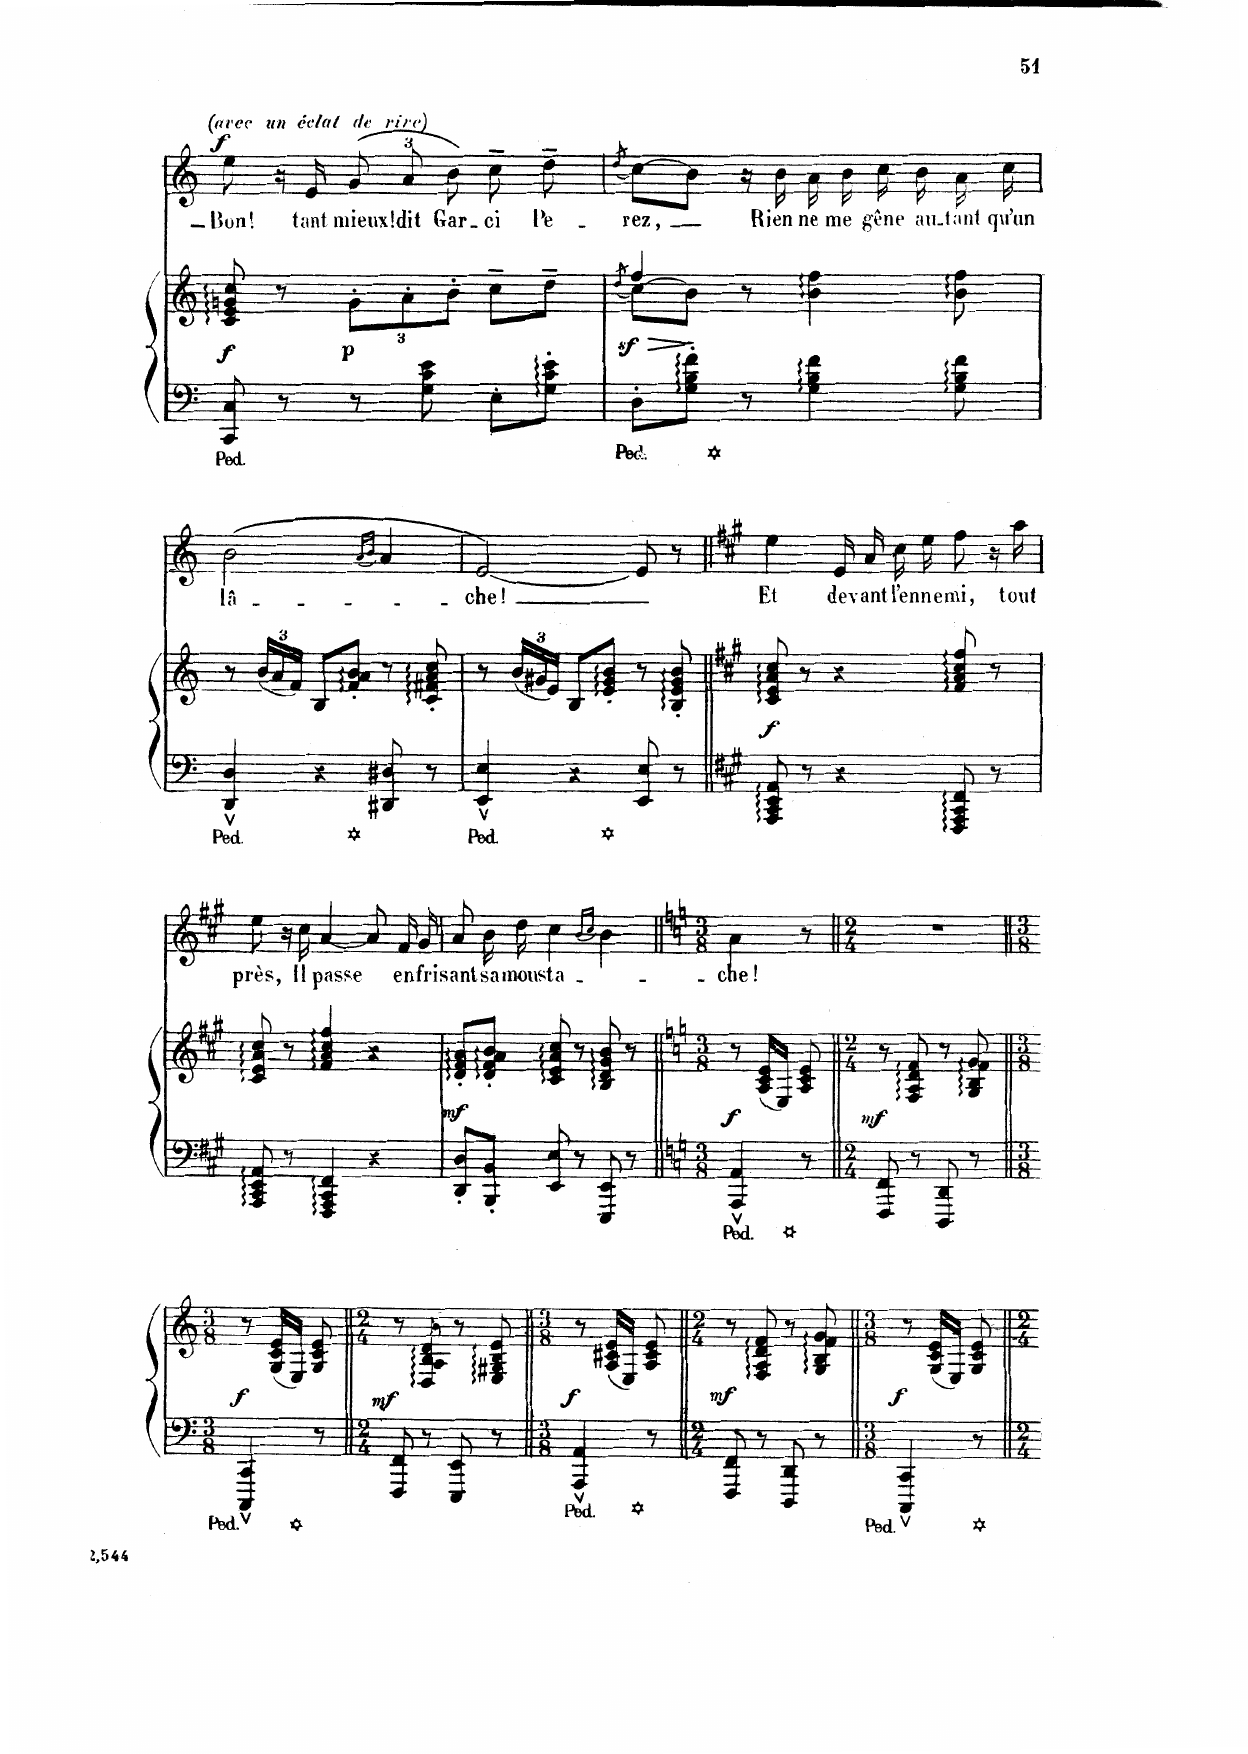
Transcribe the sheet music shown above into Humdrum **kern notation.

**kern	**kern	**dynam	**kern	**text	**dynam
*part2	*part2	*part2	*part1	*part1	*part1
*staff3	*staff2	*staff2/3	*staff1	*staff1	*staff1
*I"Piano	*	*	*I"Chant Voice	*	*
*I'Pno	*	*	*	*	*
*clefF4	*clefG2	*	*clefG2	*	*
*k[]	*k[]	*	*k[]	*	*
*M3/4	*M3/4	*	*M3/4	*	*
=70	=70	=70	=70	=70	=70
!	!	!	!LO:TX:i:t=(avec un éclat de rire)	!	!
!	!	!LO:DY:b	!	!	!LO:DY:a
8CC/ 8C/	8c/ 8e/ 8gn/ 8cc/	f	8ee\	Bon!	f
8r	8r	.	16r	.	.
.	.	.	16e/	tant	.
*	*Xbrackettup	*	*	*	*
!	!	!LO:DY:b	!	!	!
8r	12g'\L	p	12g/	-mieux!	.
.	12a'\	.	12a/	dit	.
8G\ 8c\ 8e\	.	.	.	.	.
.	12b'\J	.	12b\	Gar-	.
8E'\L	8cc~\L	.	8cc~\	-ci	.
8G\' 8c\' 8e\'J	8dd~\J	.	8dd~\	Pe-	.
=71	=71	=71	=71	=71	=71
*	*^	*	*	*	*
.	.	(8qdd/	.	(8qdd/	.	.
!	!	!	!LO:HP:b	!	!	!
!	!	!	!LO:DY:n=1:b	!	!	!
8D'\L	4ff/	(>8cc\L)	> sf	(8cc\L)	-rez,	.
8G\' 8B\' 8f\'J	.	8b\J)	]	8b\J)	.	.
8r	2ryy	8r	.	16r	.	.
.	.	.	.	16b\	Rien	.
4G\ 4B\ 4f\	.	4b\ 4ff\	.	16a\	ne	.
.	.	.	.	16b\	me	.
.	.	.	.	16cc\	gêne	.
.	.	.	.	16b\	au-	.
8G\ 8B\ 8f\	.	8b\ 8ff\	.	16a\	-tant	.
.	.	.	.	16cc\	qu'un	.
*	*v	*v	*	*	*	*
=72	=72	=72	=72	=72	=72
4DD/^^ 4D/^^	8r	.	(2b\	lâ-	.
.	24b/LL	.	.	.	.
.	24a/	.	.	.	.
.	24f/JJ	.	.	.	.
4r	8B/L	.	.	.	.
.	8f/' 8a/' 8b/'J	.	.	.	.
.	.	.	(16qa/LL	.	.
.	.	.	16qb/JJ)	.	.
8DD#X/ 8D#X/	8r	.	4a/	.	.
8r	8c/' 8f#X/' 8a/' 8cc/'	.	.	.	.
=73	=73	=73	=73	=73	=73
4EE/^^ 4E/^^	8r	.	[2e/)	-che!	.
.	24b/LL	.	.	.	.
.	24g#X/	.	.	.	.
.	24e/JJ	.	.	.	.
4r	8B/L	.	.	.	.
.	8e/' 8g#/' 8b/'J	.	.	.	.
8EE/ 8E/	8r	.	8e/]	.	.
8r	8B/' 8e/' 8g#/' 8b/'	.	8r	.	.
=74||	=74||	=74||	=74||	=74||	=74||
*k[f#c#g#]	*k[f#c#g#]	*	*k[f#c#g#]	*	*
!	!	!LO:DY:b	!	!	!
8AAA/ 8CC#/ 8EE/ 8AA/	8c#/ 8e/ 8a/ 8cc#/	f	4ee\	Et	.
8r	8r	.	.	.	.
4r	4r	.	16e/	de-	.
.	.	.	16a/	-vant	.
.	.	.	16cc#\	l'en-	.
.	.	.	16ee\	-ne-	.
8FFF#/ 8AAA/ 8CC#/ 8FF#/	8f#/ 8a/ 8cc#/ 8ff#/	.	8ff#\	-mi,	.
8r	8r	.	16r	.	.
.	.	.	16aa\	tout	.
=75	=75	=75	=75	=75	=75
8AAA/ 8CC#/ 8EE/ 8AA/	8c#/ 8e/ 8a/ 8cc#/	.	8ee\	près,	.
8r	8r	.	16r	.	.
.	.	.	16cc#\	Il	.
4FFF#/ 4AAA/ 4CC#/ 4FF#/	4f#/ 4a/ 4cc#/ 4ff#/	.	[4a/	passe	.
4r	4r	.	8a/]	.	.
.	.	.	16f#/	en	.
.	.	.	16g#/	fri-	.
=76	=76	=76	=76	=76	=76
!	!	!LO:DY:b	!	!	!
8DD/' 8D/'L	8d/' 8f#/' 8a/'L	mf	8a/	-sant	.
8BBB/' 8BB/'J	8d/' 8f#/' 8a/' 8b/'J	.	16b\	sa	.
.	.	.	16dd\	mous-	.
8EE/ 8E/	8c#/ 8e/ 8a/ 8cc#/	.	4cc#\	-ta-	.
8r	8r	.	.	.	.
.	.	.	(16qb/LL	.	.
.	.	.	16qcc#/JJ)	.	.
8EEE/ 8EE/	8B/ 8d/ 8g#/ 8b/	.	4b\	.	.
8r	8r	.	.	.	.
=77||	=77||	=77||	=77||	=77||	=77||
*k[]	*k[]	*	*k[]	*	*
*M3/8	*M3/8	*	*M3/8	*	*
!	!	!LO:DY:b	!	!	!
4AAA/^^ 4AA/^^	8r	f	4a\	-che!	.
.	(16A/ 16c/ 16e/LL	.	.	.	.
.	16E/JJ)	.	.	.	.
8r	8A/ 8c/ 8e/	.	8r	.	.
=78||	=78||	=78||	=78||	=78||	=78||
*M2/4	*M2/4	*	*M2/4	*	*
!	!	!LO:DY:b	!	!	!
8FFF/ 8FF/	8r	mf	2r	.	.
8r	8F/ 8A/ 8d/ 8f/	.	.	.	.
8DDD/ 8DD/	8r	.	.	.	.
8r	8G/ 8B/ 8f/ 8g/	.	.	.	.
=79||	=79||	=79||	=79||	=79||	=79||
*M3/8	*M3/8	*	*M3/8	*	*
!	!	!LO:DY:b	!	!	!
4CCC/^^ 4CC/^^	8r	f	4.r	.	.
.	(16G/ 16c/ 16e/LL	.	.	.	.
.	16E/JJ)	.	.	.	.
8r	8G/ 8c/ 8e/	.	.	.	.
=80||	=80||	=80||	=80||	=80||	=80||
*M2/4	*M2/4	*	*M2/4	*	*
!	!	!LO:DY:b	!	!	!
8FFF/ 8FF/	8r	mf	2r	.	.
8r	8D/ 8A/ 8B/ 8d/	.	.	.	.
8EEE/ 8EE/	8r	.	.	.	.
8r	8E/ 8G#X/ 8B/ 8e/	.	.	.	.
=81||	=81||	=81||	=81||	=81||	=81||
*M3/8	*M3/8	*	*M3/8	*	*
!	!	!LO:DY:b	!	!	!
4AAA/^^ 4AA/^^	8r	f	4.r	.	.
.	(16A/ 16c#X/ 16e/LL	.	.	.	.
.	16E/JJ)	.	.	.	.
8r	8A/ 8c#/ 8e/	.	.	.	.
=82||	=82||	=82||	=82||	=82||	=82||
*M2/4	*M2/4	*	*M2/4	*	*
!	!	!LO:DY:b	!	!	!
8FFF/ 8FF/	8r	mf	2r	.	.
8r	8F/ 8A/ 8d/ 8f/	.	.	.	.
8DDD/ 8DD/	8r	.	.	.	.
8r	8G/ 8B/ 8f/ 8g/	.	.	.	.
=83||	=83||	=83||	=83||	=83||	=83||
*M3/8	*M3/8	*	*M3/8	*	*
!	!	!LO:DY:b	!	!	!
4CCC/^^ 4CC/^^	8r	f	4.r	.	.
.	(16G/ 16c/ 16e/LL	.	.	.	.
.	16E/JJ)	.	.	.	.
8r	8G/ 8c/ 8e/	.	.	.	.
=||	=||	=||	=||	=||	=||
*-	*-	*-	*-	*-	*-
